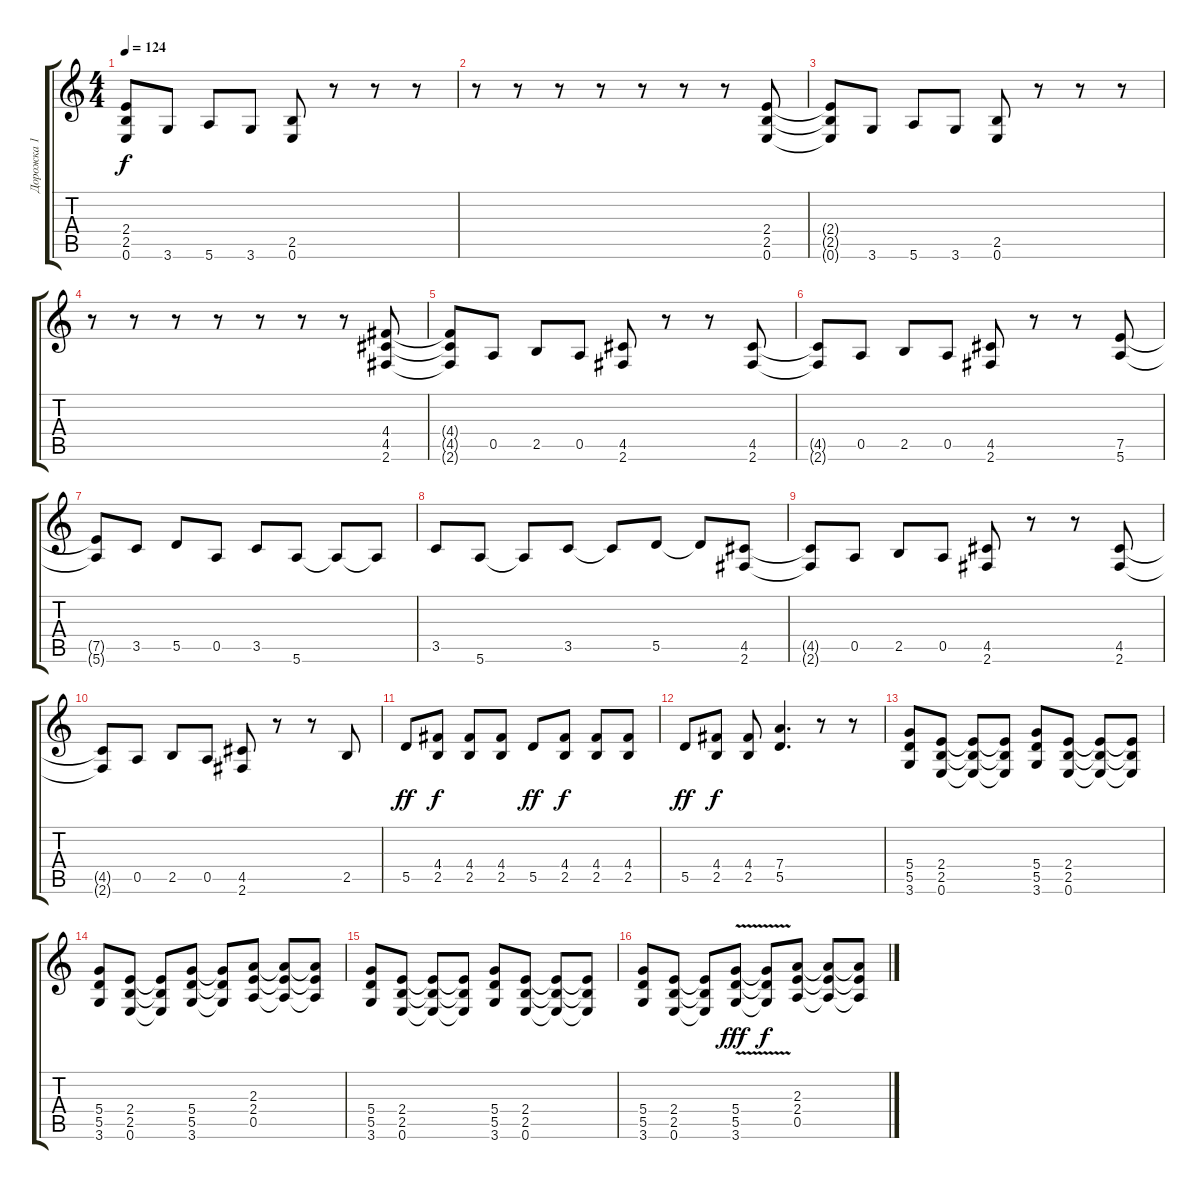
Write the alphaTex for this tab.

\track ("Дорожка 1" "Дорожка 1") {instrument acousticguitarsteel}
\staff {score tabs}
\tuning (E4 B3 G3 D3 A2 E2) {hide}
\ts (4 4)
\tempo 124
\clef g2
\ks c
(2.4{t} 2.5{t} 0.6{t}).8{dy f} 3.6.8 5.6.8 3.6.8 (2.5 0.6).8 r.8 r.8 r.8 |
r.8 r.8 r.8 r.8 r.8 r.8 r.8 (2.4 2.5 0.6).8 |
(2.4{t} 2.5{t} 0.6{t}).8 3.6.8 5.6.8 3.6.8 (2.5 0.6).8 r.8 r.8 r.8 |
r.8 r.8 r.8 r.8 r.8 r.8 r.8 (4.4 4.5 2.6).8 |
(4.4{t} 4.5{t} 2.6{t}).8 0.5.8 2.5.8 0.5.8 (4.5 2.6).8 r.8 r.8 (4.5 2.6).8 |
(4.5{t} 2.6{t}).8 0.5.8 2.5.8 0.5.8 (4.5 2.6).8 r.8 r.8 (7.5 5.6).8 |
(7.5{t} 5.6{t}).8 3.5.8 5.5.8 0.5.8 3.5.8 5.6.8 5.6{t}.8 5.6{t}.8 |
3.5.8 5.6.8 5.6{t}.8 3.5.8 3.5{t}.8 5.5.8 5.5{t}.8 (4.5 2.6).8 |
(4.5{t} 2.6{t}).8 0.5.8 2.5.8 0.5.8 (4.5 2.6).8 r.8 r.8 (4.5 2.6).8 |
(4.5{t} 2.6{t}).8 0.5.8 2.5.8 0.5.8 (4.5 2.6).8 r.8 r.8 2.5.8 |
5.5.8{dy ff} (4.4 2.5).8{dy f} (4.4 2.5).8 (4.4 2.5).8 5.5.8{dy ff} (4.4 2.5).8{dy f} (4.4 2.5).8 (4.4 2.5).8 |
5.5.8{dy ff} (4.4 2.5).8{dy f} (4.4 2.5).8 (7.4 5.5).4{d} r.8 r.8 |
(5.4 5.5 3.6).8 (2.4 2.5 0.6).8 (2.4{t} 2.5{t} 0.6{t}).8 (2.4{t} 2.5{t} 0.6{t}).8 (5.4 5.5 3.6).8 (2.4 2.5 0.6).8 (2.4{t} 2.5{t} 0.6{t}).8 (2.4{t} 2.5{t} 0.6{t}).8 |
(5.4 5.5 3.6).8 (2.4 2.5 0.6).8 (2.4{t} 2.5{t} 0.6{t}).8 (5.4 5.5 3.6).8 (5.4{t} 5.5{t} 3.6{t}).8 (2.3 2.4 0.5).8 (2.3{t} 2.4{t} 0.5{t}).8 (2.3{t} 2.4{t} 0.5{t}).8 |
(5.4 5.5 3.6).8 (2.4 2.5 0.6).8 (2.4{t} 2.5{t} 0.6{t}).8 (2.4{t} 2.5{t} 0.6{t}).8 (5.4 5.5 3.6).8 (2.4 2.5 0.6).8 (2.4{t} 2.5{t} 0.6{t}).8 (2.4{t} 2.5{t} 0.6{t}).8 |
(5.4 5.5 3.6).8 (2.4 2.5 0.6).8 (2.4{t} 2.5{t} 0.6{t}).8 (5.4{v} 5.5{v} 3.6{v}).8{dy fff} (5.4{t} 5.5{t} 3.6{t}).8{dy f} (2.3 2.4 0.5).8 (2.3{t} 2.4{t} 0.5{t}).8 (2.3{t} 2.4{t} 0.5{t}).8
